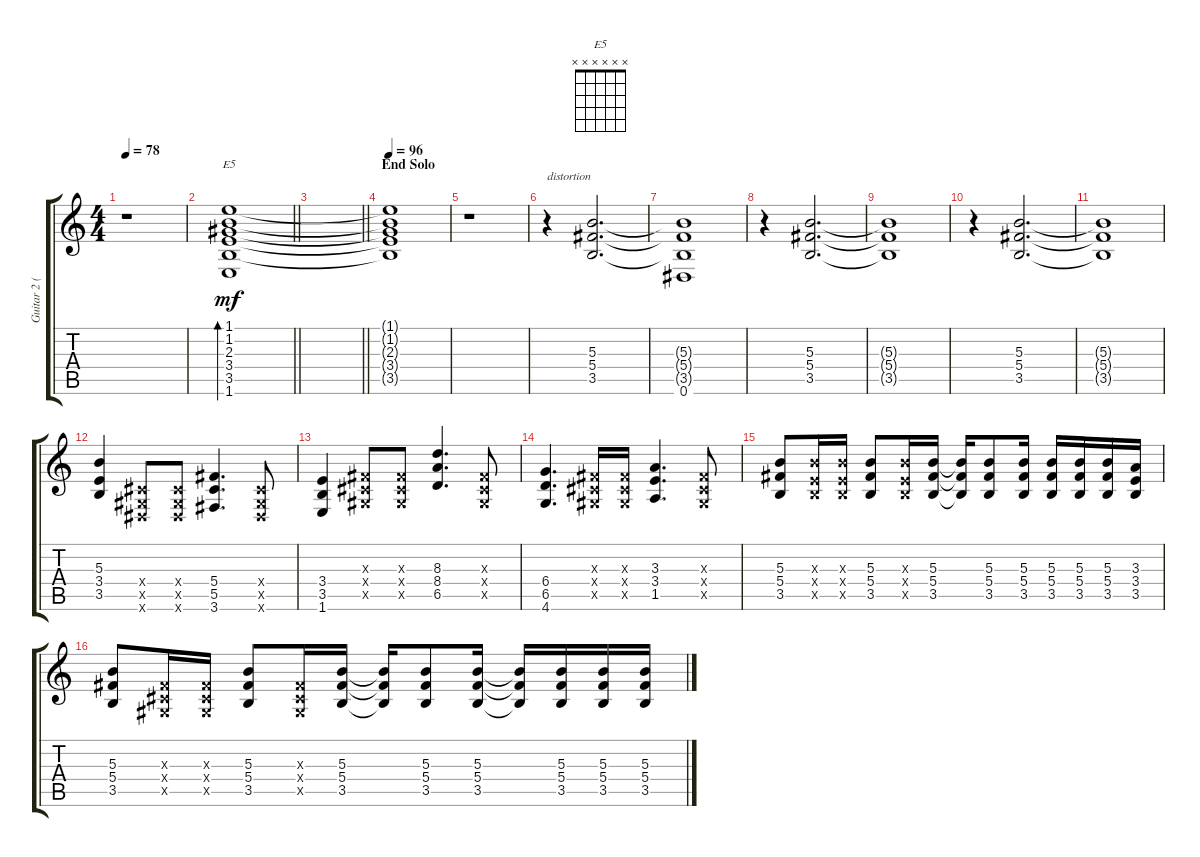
\track ("Guitar 2 (Slash)" "Guitar 2 (") {instrument electricguitarjazz}
\staff {score tabs}
\tuning (Eb4 Bb3 Gb3 Db3 Ab2 Eb2) {hide}
\chord ("E5" x x x x x x)
\ts (4 4)
\tempo 78
\clef g2
\ks c
r.1{dy mf} |
\barLineRight lightlight
(1.1 1.2 2.3 3.4 3.5 1.6).1{bd 120 ch "E5"} |
\barLineRight lightlight
|
\section ("" "End Solo")
\tempo 96
(1.1{t} 1.2{t} 2.3{t} 3.4{t} 3.5{t}).1 |
r.1 |
r.4{txt "distortion" volume 11 instrument overdrivenguitar} (5.3 5.4 3.5).2{d} |
(5.3{t} 5.4{t} 3.5{t} 0.6).1 |
r.4 (5.3 5.4 3.5).2{d} |
(5.3{t} 5.4{t} 3.5{t}).1 |
r.4 (5.3 5.4 3.5).2{d} |
(5.3{t} 5.4{t} 3.5{t}).1 |
(5.3 3.4 3.5).4 (0.4{x} 0.5{x} 0.6{x}).8 (0.4{x} 0.5{x} 0.6{x}).8 (5.4 5.5 3.6).4{d} (0.4{x} 0.5{x} 0.6{x}).8 |
(3.4 3.5 1.6).4 (0.3{x} 0.4{x} 0.5{x}).8 (0.3{x} 0.4{x} 0.5{x}).8 (8.3 8.4 6.5).4{d} (0.3{x} 0.4{x} 0.5{x}).8 |
(6.4 6.5 4.6).4{d} (0.3{x} 0.4{x} 0.5{x}).16 (0.3{x} 0.4{x} 0.5{x}).16 (3.3 3.4 1.5).4{d} (0.3{x} 0.4{x} 0.5{x}).8 |
(5.3 5.4 3.5).8 (5.3{x} 3.4{x} 3.5{x}).16 (5.3{x} 3.4{x} 3.5{x}).16 (5.3 5.4 3.5).8 (5.3{x} 3.4{x} 3.5{x}).16 (5.3 5.4 3.5).16 (5.3{t} 5.4{t} 3.5{t}).16 (5.3 5.4 3.5).8 (5.3 5.4 3.5).16 (5.3 5.4 3.5).16 (5.3 5.4 3.5).16 (5.3 5.4 3.5).16 (3.3 3.4 3.5).16 |
(5.3 5.4 3.5).8 (0.3{x} 0.4{x} 0.5{x}).16 (0.3{x} 0.4{x} 0.5{x}).16 (5.3 5.4 3.5).8 (0.3{x} 0.4{x} 0.5{x}).16 (5.3 5.4 3.5).16 (5.3{t} 5.4{t} 3.5{t}).16 (5.3 5.4 3.5).8 (5.3 5.4 3.5).16 (5.3{t} 5.4{t} 3.5{t}).16 (5.3 5.4 3.5).16 (5.3 5.4 3.5).16 (5.3 5.4 3.5).16
